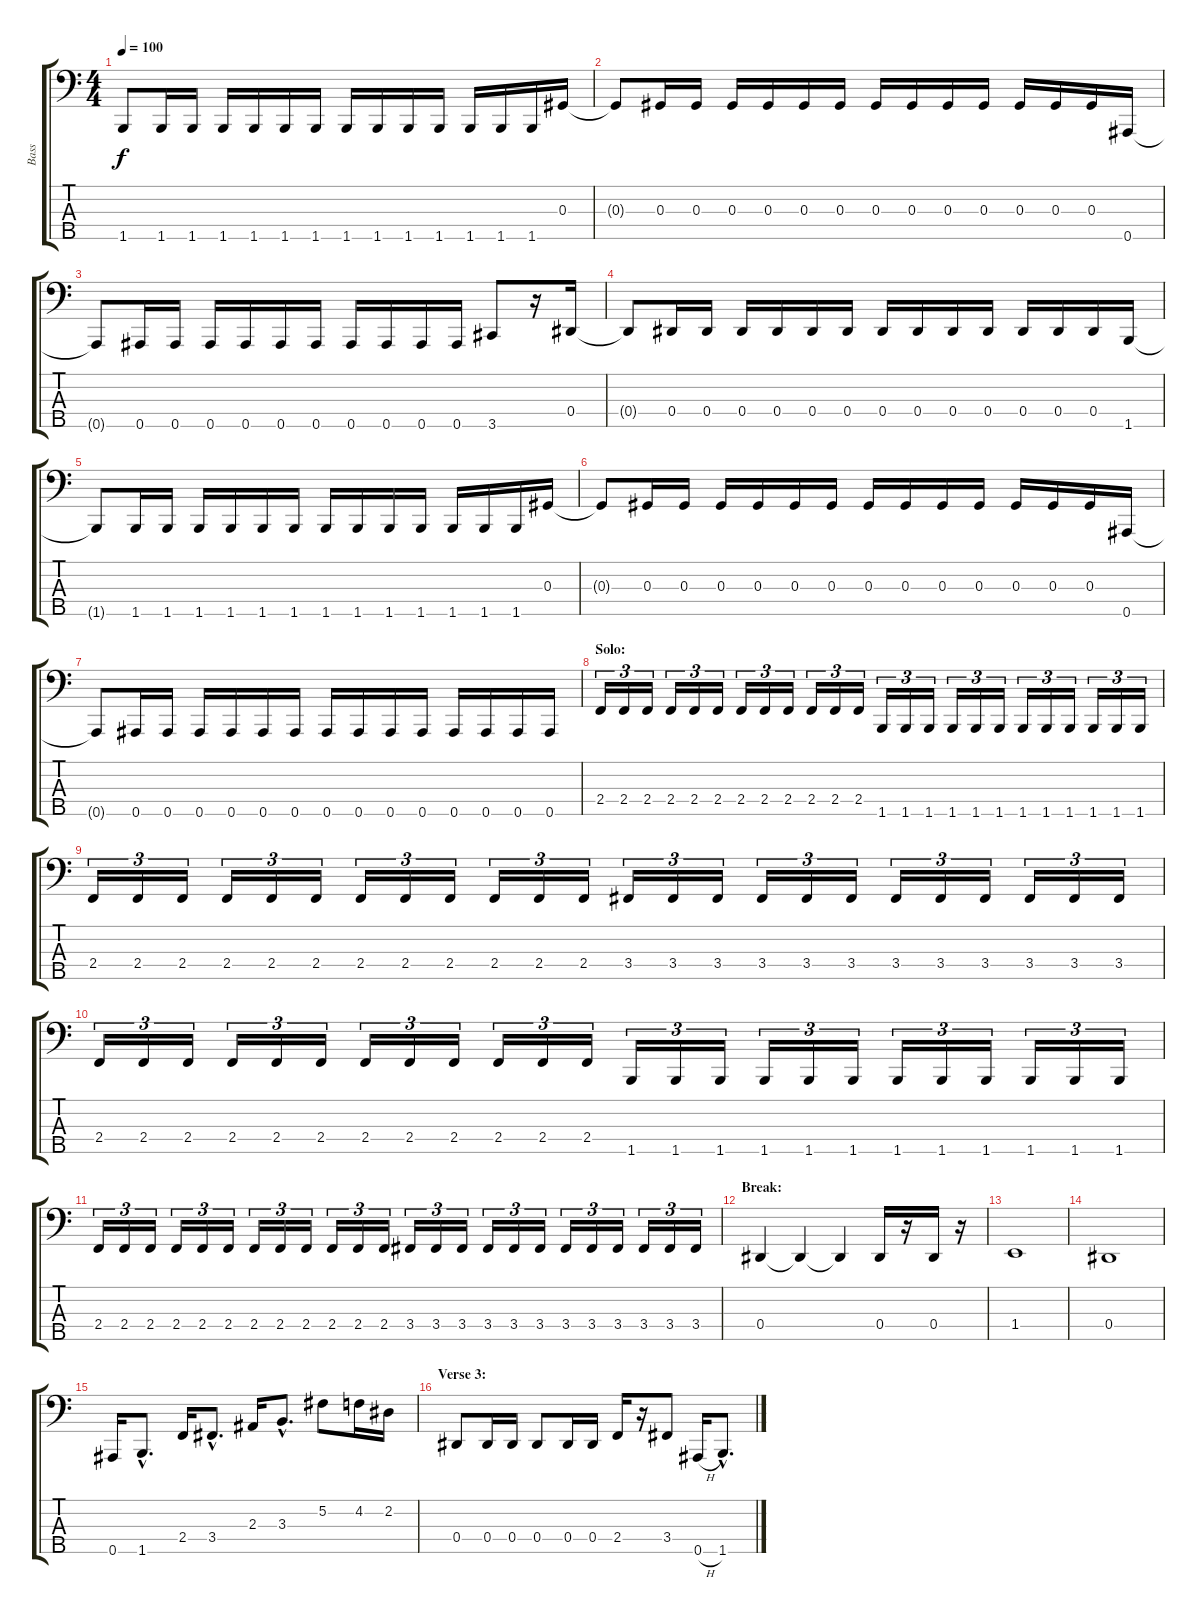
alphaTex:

\track ("Bass" "Bass") {instrument slapbass2}
\staff {score tabs}
\tuning (Gb2 Db2 Ab1 Eb1 Bb0) {hide}
\ts (4 4)
\tempo 100
\clef f4
\ks c
1.5{t}.8{dy f} 1.5.16 1.5.16 1.5.16 1.5.16 1.5.16 1.5.16 1.5.16 1.5.16 1.5.16 1.5.16 1.5.16 1.5.16 1.5.16 0.3.16 |
0.3{t}.8 0.3.16 0.3.16 0.3.16 0.3.16 0.3.16 0.3.16 0.3.16 0.3.16 0.3.16 0.3.16 0.3.16 0.3.16 0.3.16 0.5.16 |
0.5{t}.8 0.5.16 0.5.16 0.5.16 0.5.16 0.5.16 0.5.16 0.5.16 0.5.16 0.5.16 0.5.16 3.5.8 r.16 0.4.16 |
0.4{t}.8 0.4.16 0.4.16 0.4.16 0.4.16 0.4.16 0.4.16 0.4.16 0.4.16 0.4.16 0.4.16 0.4.16 0.4.16 0.4.16 1.5.16 |
1.5{t}.8 1.5.16 1.5.16 1.5.16 1.5.16 1.5.16 1.5.16 1.5.16 1.5.16 1.5.16 1.5.16 1.5.16 1.5.16 1.5.16 0.3.16 |
0.3{t}.8 0.3.16 0.3.16 0.3.16 0.3.16 0.3.16 0.3.16 0.3.16 0.3.16 0.3.16 0.3.16 0.3.16 0.3.16 0.3.16 0.5.16 |
0.5{t}.8 0.5.16 0.5.16 0.5.16 0.5.16 0.5.16 0.5.16 0.5.16 0.5.16 0.5.16 0.5.16 0.5.16 0.5.16 0.5.16 0.5.16 |
\section ("" "Solo:")
2.4.16{tu (3 2)} 2.4.16{tu (3 2)} 2.4.16{tu (3 2)} 2.4.16{tu (3 2)} 2.4.16{tu (3 2)} 2.4.16{tu (3 2)} 2.4.16{tu (3 2)} 2.4.16{tu (3 2)} 2.4.16{tu (3 2)} 2.4.16{tu (3 2)} 2.4.16{tu (3 2)} 2.4.16{tu (3 2)} 1.5.16{tu (3 2)} 1.5.16{tu (3 2)} 1.5.16{tu (3 2)} 1.5.16{tu (3 2)} 1.5.16{tu (3 2)} 1.5.16{tu (3 2)} 1.5.16{tu (3 2)} 1.5.16{tu (3 2)} 1.5.16{tu (3 2)} 1.5.16{tu (3 2)} 1.5.16{tu (3 2)} 1.5.16{tu (3 2)} |
2.4.16{tu (3 2)} 2.4.16{tu (3 2)} 2.4.16{tu (3 2)} 2.4.16{tu (3 2)} 2.4.16{tu (3 2)} 2.4.16{tu (3 2)} 2.4.16{tu (3 2)} 2.4.16{tu (3 2)} 2.4.16{tu (3 2)} 2.4.16{tu (3 2)} 2.4.16{tu (3 2)} 2.4.16{tu (3 2)} 3.4.16{tu (3 2)} 3.4.16{tu (3 2)} 3.4.16{tu (3 2)} 3.4.16{tu (3 2)} 3.4.16{tu (3 2)} 3.4.16{tu (3 2)} 3.4.16{tu (3 2)} 3.4.16{tu (3 2)} 3.4.16{tu (3 2)} 3.4.16{tu (3 2)} 3.4.16{tu (3 2)} 3.4.16{tu (3 2)} |
2.4.16{tu (3 2)} 2.4.16{tu (3 2)} 2.4.16{tu (3 2)} 2.4.16{tu (3 2)} 2.4.16{tu (3 2)} 2.4.16{tu (3 2)} 2.4.16{tu (3 2)} 2.4.16{tu (3 2)} 2.4.16{tu (3 2)} 2.4.16{tu (3 2)} 2.4.16{tu (3 2)} 2.4.16{tu (3 2)} 1.5.16{tu (3 2)} 1.5.16{tu (3 2)} 1.5.16{tu (3 2)} 1.5.16{tu (3 2)} 1.5.16{tu (3 2)} 1.5.16{tu (3 2)} 1.5.16{tu (3 2)} 1.5.16{tu (3 2)} 1.5.16{tu (3 2)} 1.5.16{tu (3 2)} 1.5.16{tu (3 2)} 1.5.16{tu (3 2)} |
2.4.16{tu (3 2)} 2.4.16{tu (3 2)} 2.4.16{tu (3 2)} 2.4.16{tu (3 2)} 2.4.16{tu (3 2)} 2.4.16{tu (3 2)} 2.4.16{tu (3 2)} 2.4.16{tu (3 2)} 2.4.16{tu (3 2)} 2.4.16{tu (3 2)} 2.4.16{tu (3 2)} 2.4.16{tu (3 2)} 3.4.16{tu (3 2)} 3.4.16{tu (3 2)} 3.4.16{tu (3 2)} 3.4.16{tu (3 2)} 3.4.16{tu (3 2)} 3.4.16{tu (3 2)} 3.4.16{tu (3 2)} 3.4.16{tu (3 2)} 3.4.16{tu (3 2)} 3.4.16{tu (3 2)} 3.4.16{tu (3 2)} 3.4.16{tu (3 2)} |
\section ("" "Break:")
0.4.4 0.4{t}.4 0.4{t}.4 0.4.16 r.16 0.4.16 r.16 |
1.4.1 |
0.4.1 |
0.5.16 1.5{hac}.8{d} 2.4.16 3.4{hac}.8{d} 2.3.16 3.3{hac}.8{d} 5.2.8 4.2.16 2.2.16 |
\section ("" "Verse 3:")
0.4.8 0.4.16 0.4.16 0.4.8 0.4.16 0.4.16 2.4.16 r.16 3.4.8 0.5{h}.16 1.5{hac}.8{d}
